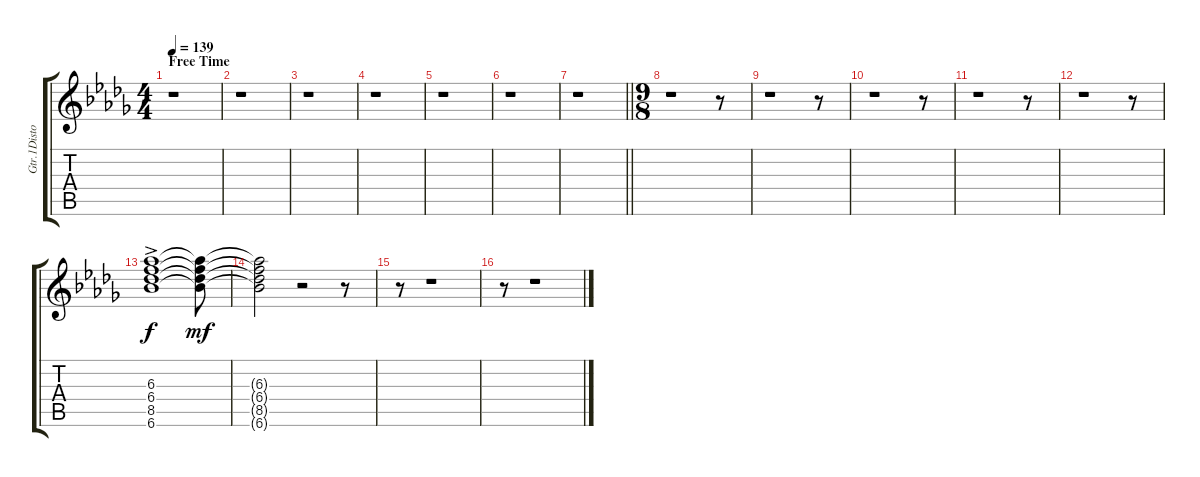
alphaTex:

\track ("Gtr.1Distortion Gtr." "Gtr.1Disto") {instrument distortionguitar}
\staff {score tabs}
\tuning (E4 B3 G3 D4 A3 E3) {hide}
\ts (4 4)
\section ("" "Free Time")
\tempo 139
\clef g2
\ks db
r.1{dy f} |
r.1 |
r.1 |
r.1 |
r.1 |
r.1 |
\barLineRight lightlight
r.1 |
\ts (9 8)
r.1 r.8 |
r.1 r.8 |
r.1 r.8 |
r.1 r.8 |
r.1 r.8 |
(6.3{ac} 6.4{ac} 8.5{ac} 6.6{ac}).1 (6.3{t} 6.4{t} 8.5{t} 6.6{t}).8{dy mf} |
(6.3{t} 6.4{t} 8.5{t} 6.6{t}).2 r.2 r.8 |
r.8 r.1 |
r.8 r.1
